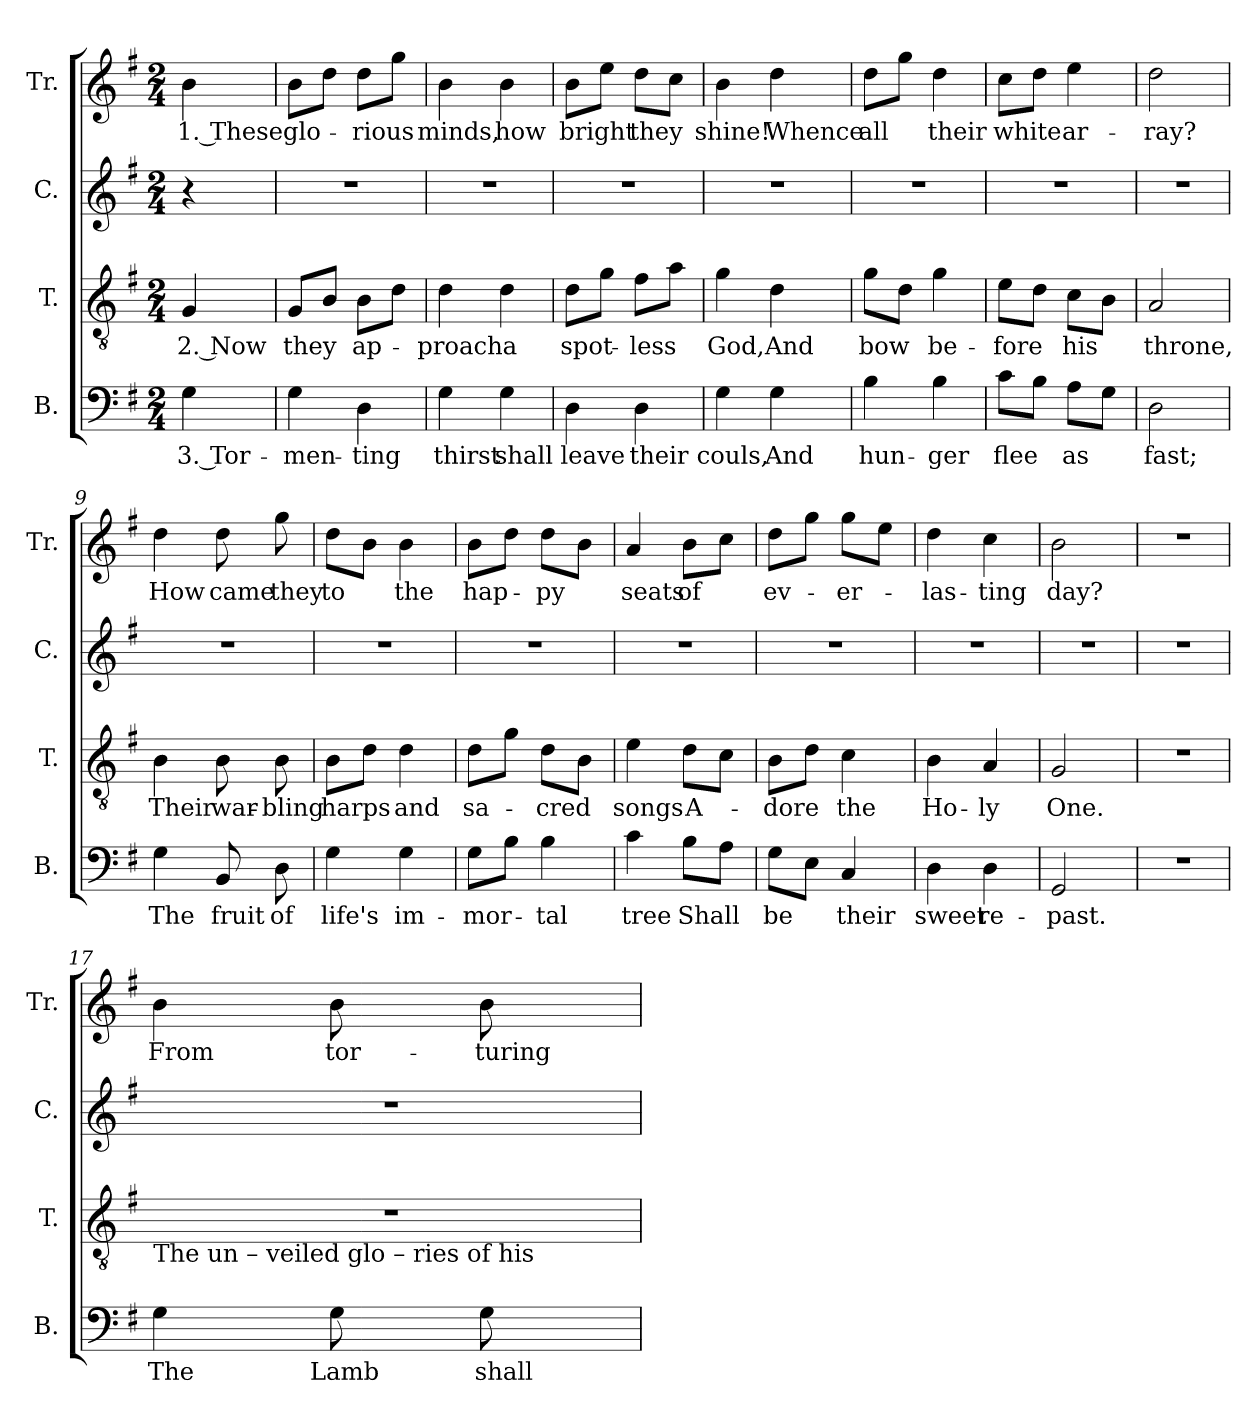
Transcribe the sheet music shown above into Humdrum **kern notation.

**kern	**text	**kern	**text	**kern	**kern	**text
*part4	*part4	*part3	*part3	*part2	*part1	*part1
*staff4	*staff4	*staff3	*staff3	*staff2	*staff1	*staff1
*I"B.	*	*I"T.	*	*I"C.	*I"Tr.	*
*I'B.	*	*I'T.	*	*I'C.	*I'Tr.	*
*clefF4	*	*clefGv2	*	*clefG2	*clefG2	*
*k[f#]	*	*k[f#]	*	*k[f#]	*k[f#]	*
*M2/4	*	*M2/4	*	*M2/4	*M2/4	*
*MM90	*	*MM90	*	*MM90	*MM90	*
=1	=1	=1	=1	=1	=1	=1
4G\	3. Tor-	4G/	2. Now	4r	4b\	1. These
=2	=2	=2	=2	=2	=2	=2
4G\	-men-	8G/L	they	2r	8b\L	glo-
.	.	8B/J	.	.	8dd\J	.
4D\	-ting	8B\L	ap-	.	8dd\L	-rious
.	.	8d\J	.	.	8gg\J	.
=3	=3	=3	=3	=3	=3	=3
4G\	thirst	4d\	-proach	2r	4b\	minds,
4G\	shall	4d\	a	.	4b\	how
=4	=4	=4	=4	=4	=4	=4
4D\	leave	8d\L	spot-	2r	8b\L	bright
.	.	8g\J	.	.	8ee\J	.
4D\	their	8f#\L	-less	.	8dd\L	they
.	.	8a\J	.	.	8cc\J	.
=5	=5	=5	=5	=5	=5	=5
4G\	couls,	4g\	God,	2r	4b\	shine!
4G\	And	4d\	And	.	4dd\	Whence
=6	=6	=6	=6	=6	=6	=6
4B\	hun-	8g\L	bow	2r	8dd\L	all
.	.	8d\J	.	.	8gg\J	.
4B\	-ger	4g\	be-	.	4dd\	their
=7	=7	=7	=7	=7	=7	=7
8c\L	flee	8e\L	-fore	2r	8cc\L	white
8B\J	.	8d\J	.	.	8dd\J	.
8A\L	as	8c\L	his	.	4ee\	ar-
8G\J	.	8B\J	.	.	.	.
=8	=8	=8	=8	=8	=8	=8
2D\	fast;	2A/	throne,	2r	2dd\	-ray?
=9	=9	=9	=9	=9	=9	=9
4G\	The	4B\	Their	2r	4dd\	How
8BB/	fruit	8B\	war-	.	8dd\	came
8D\	of	8B\	-bling	.	8gg\	they
!!LO:LB:g=z
=10	=10	=10	=10	=10	=10	=10
4G\	life's	8B\L	harps	2r	8dd\L	to
.	.	8d\J	.	.	8b\J	.
4G\	im-	4d\	and	.	4b\	the
=11	=11	=11	=11	=11	=11	=11
8G\L	-mor-	8d\L	sa-	2r	8b\L	hap-
8B\J	.	8g\J	.	.	8dd\J	.
4B\	-tal	8d\L	-cred	.	8dd\L	-py
.	.	8B\J	.	.	8b\J	.
=12	=12	=12	=12	=12	=12	=12
4c\	tree	4e\	songs	2r	4a/	seats
8B\L	Shall	8d\L	A-	.	8b\L	of
8A\J	.	8c\J	.	.	8cc\J	.
=13	=13	=13	=13	=13	=13	=13
8G\L	be	8B\L	-dore	2r	8dd\L	ev-
8E\J	.	8d\J	.	.	8gg\J	.
4C/	their	4c\	the	.	8gg\L	-er-
.	.	.	.	.	8ee\J	.
=14	=14	=14	=14	=14	=14	=14
4D\	sweet	4B\	Ho-	2r	4dd\	-las-
4D\	re-	4A/	-ly	.	4cc\	-ting
=15	=15	=15	=15	=15	=15	=15
2GG/	-past.	2G/	One.	2r	2b\	day?
=16	=16	=16	=16	=16	=16	=16
2r	.	2r	.	2r	2r	.
=17	=17	=17	=17	=17	=17	=17
!	!	!LO:TX:b:t=The   un –  veiled      glo  – ries     of                his	!	!	!	!
4G\	The	2r	.	2r	4b\	From
8G\	Lamb	.	.	.	8b\	tor-
8G\	shall	.	.	.	8b\	-turing
=	=	=	=	=	=	=
*-	*-	*-	*-	*-	*-	*-
